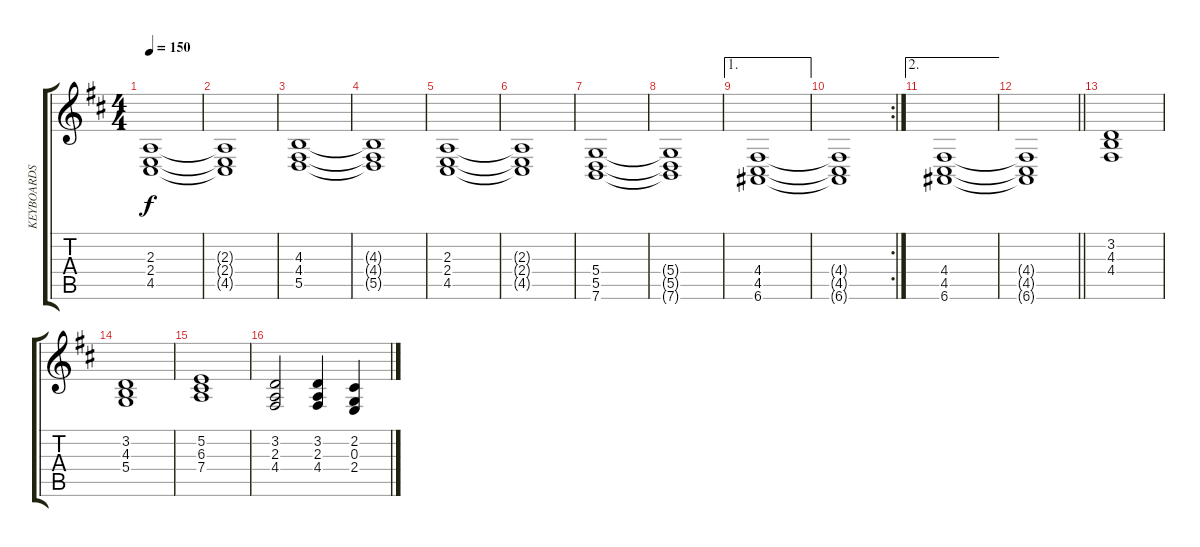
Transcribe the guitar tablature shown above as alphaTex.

\track ("KEYBOARDS" "KEYBOARDS") {instrument reedorgan}
\staff {score tabs}
\tuning (E4 B3 G3 D3 A2 E2) {hide}
\ts (4 4)
\tempo 150
\clef g2
\ks d
(2.3 2.4 4.5).1{dy f} |
(2.3{t} 2.4{t} 4.5{t}).1 |
(4.3 4.4 5.5).1 |
(4.3{t} 4.4{t} 5.5{t}).1 |
(2.3 2.4 4.5).1 |
(2.3{t} 2.4{t} 4.5{t}).1 |
(5.4 5.5 7.6).1 |
(5.4{t} 5.5{t} 7.6{t}).1 |
\ae 1
(4.4 4.5 6.6).1 |
\rc 2
(4.4{t} 4.5{t} 6.6{t}).1 |
\ae 2
(4.4 4.5 6.6).1 |
\barLineRight lightlight
(4.4{t} 4.5{t} 6.6{t}).1 |
(3.2 4.3 4.4).1 |
(3.2 4.3 5.4).1 |
(5.2 6.3 7.4).1 |
(3.2 2.3 4.4).2 (3.2 2.3 4.4).4 (2.2 0.3 2.4).4
